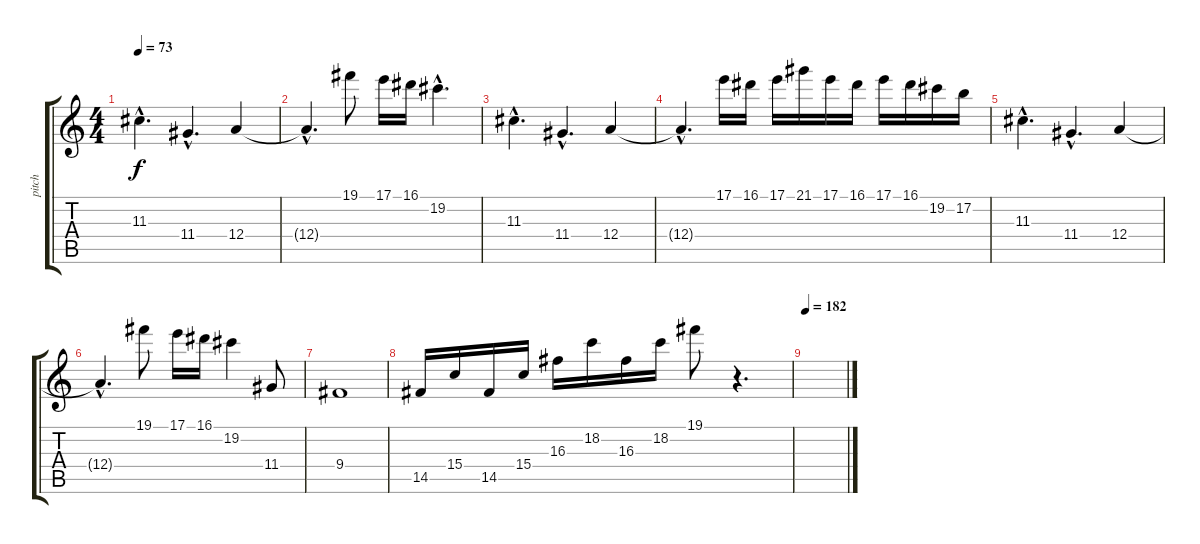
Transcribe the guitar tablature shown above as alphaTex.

\track ("pitch" "pitch") {instrument distortionguitar}
\staff {score tabs}
\tuning (B3 Gb3 D3 A2 E2 B1) {hide}
\ts (4 4)
\tempo 73
\clef g2
\ks c
11.3{hac}.4{d dy f} 11.4{hac}.4{d} 12.4.4 |
12.4{hac t}.4{d} 19.1.8 17.1.16 16.1.16 19.2{hac}.4{d} |
11.3{hac}.4{d} 11.4{hac}.4{d} 12.4.4 |
12.4{hac t}.4{d} 17.1.16 16.1.16 17.1.16 21.1.16 17.1.16 16.1.16 17.1.16 16.1.16 19.2.16 17.2.16 |
11.3{hac}.4{d} 11.4{hac}.4{d} 12.4.4 |
12.4{hac t}.4{d} 19.1.8 17.1.16 16.1.16 19.2.4 11.4.8 |
9.4.1 |
14.5.16 15.4.16 14.5.16 15.4.16 16.3.16 18.2.16 16.3.16 18.2.16 19.1.8 r.4{d} |
\tempo 185
\tempo 182
